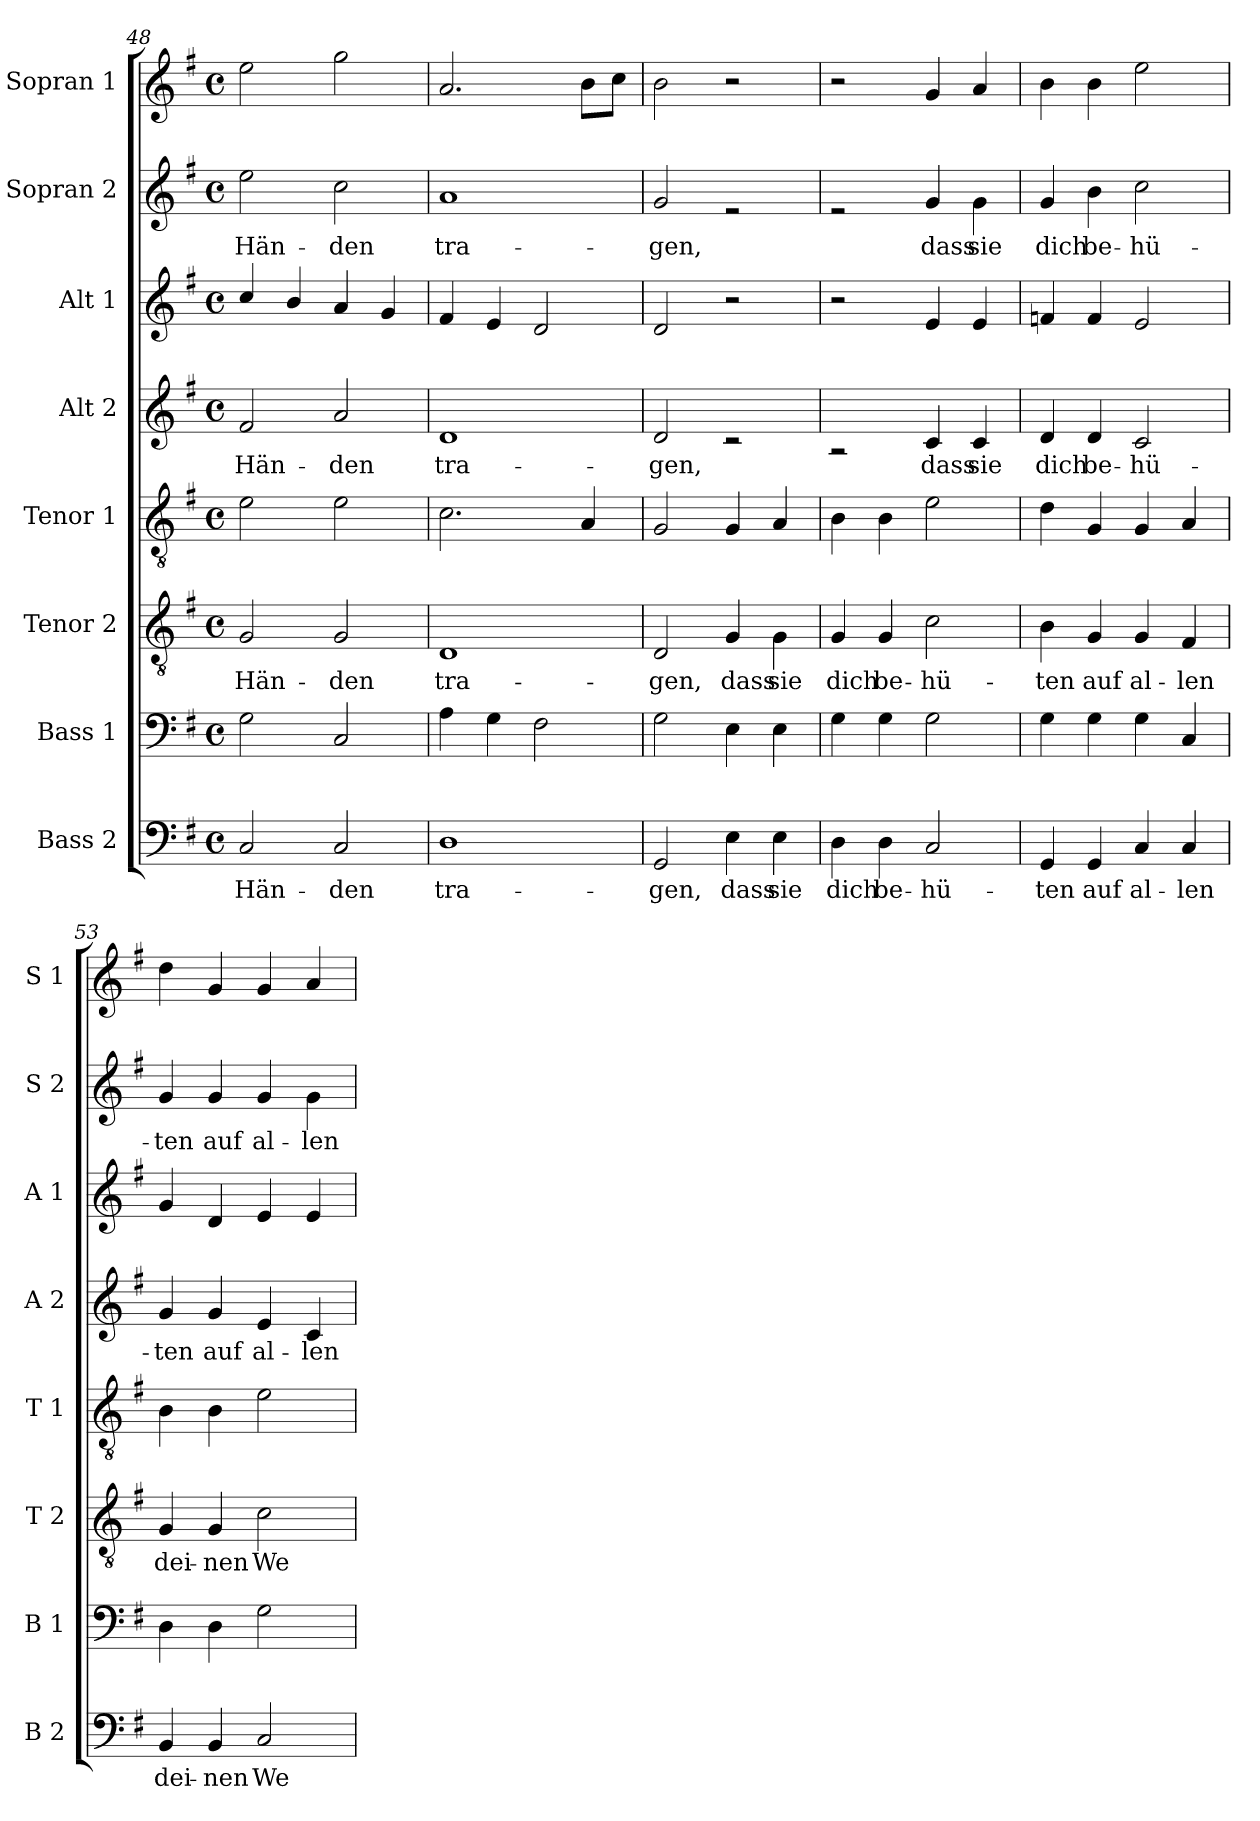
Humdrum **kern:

**kern	**text	**kern	**kern	**text	**kern	**kern	**text	**kern	**kern	**text	**kern
*part8	*part8	*part7	*part6	*part6	*part5	*part4	*part4	*part3	*part2	*part2	*part1
*staff8	*staff8	*staff7	*staff6	*staff6	*staff5	*staff4	*staff4	*staff3	*staff2	*staff2	*staff1
*I"Bass 2	*	*I"Bass 1	*I"Tenor 2	*	*I"Tenor 1	*I"Alt 2	*	*I"Alt 1	*I"Sopran 2	*	*I"Sopran 1
*I'B 2	*	*I'B 1	*I'T 2	*	*I'T 1	*I'A 2	*	*I'A 1	*I'S 2	*	*I'S 1
*clefF4	*	*clefF4	*clefGv2	*	*clefGv2	*clefG2	*	*clefG2	*clefG2	*	*clefG2
*k[f#]	*	*k[f#]	*k[f#]	*	*k[f#]	*k[f#]	*	*k[f#]	*k[f#]	*	*k[f#]
*G:	*	*G:	*G:	*	*G:	*G:	*	*G:	*G:	*	*G:
*M4/4	*	*M4/4	*M4/4	*	*M4/4	*M4/4	*	*M4/4	*M4/4	*	*M4/4
*met(c)	*	*met(c)	*met(c)	*	*met(c)	*met(c)	*	*met(c)	*met(c)	*	*met(c)
=48	=48	=48	=48	=48	=48	=48	=48	=48	=48	=48	=48
*^	*	*	*	*	*	*	*	*	*	*	*
!	!	!LO:LY:b	!	!	!LO:LY:b	!	!	!LO:LY:b	!	!	!LO:LY:b	!
*	*	*	*	*^	*	*	*^	*	*	*^	*	*
1ryy	2C/	Hän-	2G\	1ryy	2G/	Hän-	2e\	1ryy	2f#/	Hän-	4cc/	1ryy	2ee\	Hän-	2ee\
.	.	.	.	.	.	.	.	.	.	.	4b/	.	.	.	.
!	!	!LO:LY:b	!	!	!	!LO:LY:b	!	!	!	!LO:LY:b	!	!	!	!LO:LY:b	!
.	2C/	-den	2C/	.	2G/	-den	2e\	.	2a/	-den	4a/	.	2cc\	-den	2gg\
.	.	.	.	.	.	.	.	.	.	.	4g/	.	.	.	.
=49	=49	=49	=49	=49	=49	=49	=49	=49	=49	=49	=49	=49	=49	=49	=49
!	!	!LO:LY:b	!	!	!	!LO:LY:b	!	!	!	!LO:LY:b	!	!	!	!LO:LY:b	!
1ryy	1D	tra-	4A\	1ryy	1D	tra-	2.c\	1ryy	1d	tra-	4f#/	1ryy	1a	tra-	2.a/
.	.	.	4G\	.	.	.	.	.	.	.	4e/	.	.	.	.
.	.	.	2F#\	.	.	.	.	.	.	.	2d/	.	.	.	.
.	.	.	.	.	.	.	4A/	.	.	.	.	.	.	.	8b\L
.	.	.	.	.	.	.	.	.	.	.	.	.	.	.	8cc\J
=50	=50	=50	=50	=50	=50	=50	=50	=50	=50	=50	=50	=50	=50	=50	=50
!	!	!LO:LY:b	!	!	!	!LO:LY:b	!	!	!	!LO:LY:b	!	!	!	!LO:LY:b	!
1ryy	2GG/	-gen,	2G\	1ryy	2D/	-gen,	2G/	1ryy	2d/	-gen,	2d/	1ryy	2g/	-gen,	2b\
!	!	!LO:LY:b	!	!	!	!LO:LY:b	!	!	!	!	!	!	!	!	!
.	4E\	dass	4E\	.	4G/	dass	4G/	.	2r	.	2r	.	2r	.	2r
!	!	!LO:LY:b	!	!	!	!LO:LY:b	!	!	!	!	!	!	!	!	!
.	4E\	sie	4E\	.	4G\	sie	4A/	.	.	.	.	.	.	.	.
=51	=51	=51	=51	=51	=51	=51	=51	=51	=51	=51	=51	=51	=51	=51	=51
!	!	!LO:LY:b	!	!	!	!LO:LY:b	!	!	!	!	!	!	!	!	!
1ryy	4D\	dich	4G\	1ryy	4G/	dich	4B\	1ryy	2r	.	2r	1ryy	2r	.	2r
!	!	!LO:LY:b	!	!	!	!LO:LY:b	!	!	!	!	!	!	!	!	!
.	4D\	be-	4G\	.	4G/	be-	4B\	.	.	.	.	.	.	.	.
!	!	!LO:LY:b	!	!	!	!LO:LY:b	!	!	!	!LO:LY:b	!	!	!	!LO:LY:b	!
.	2C/	-hü-	2G\	.	2c\	-hü-	2e\	.	4c/	dass	4e/	.	4g/	dass	4g/
!	!	!	!	!	!	!	!	!	!	!LO:LY:b	!	!	!	!LO:LY:b	!
.	.	.	.	.	.	.	.	.	4c/	sie	4e/	.	4g\	sie	4a/
!!LO:PB:g=z
=52	=52	=52	=52	=52	=52	=52	=52	=52	=52	=52	=52	=52	=52	=52	=52
!	!	!LO:LY:b	!	!	!	!LO:LY:b	!	!	!	!LO:LY:b	!	!	!	!LO:LY:b	!
1ryy	4GG/	-ten	4G\	1ryy	4B\	-ten	4d\	1ryy	4d/	dich	4fn/	1ryy	4g/	dich	4b\
!	!	!LO:LY:b	!	!	!	!LO:LY:b	!	!	!	!LO:LY:b	!	!	!	!LO:LY:b	!
.	4GG/	auf	4G\	.	4G/	auf	4G/	.	4d/	be-	4f/	.	4b\	be-	4b\
!	!	!LO:LY:b	!	!	!	!LO:LY:b	!	!	!	!LO:LY:b	!	!	!	!LO:LY:b	!
.	4C/	al-	4G\	.	4G/	al-	4G/	.	2c/	-hü-	2e/	.	2cc\	-hü-	2ee\
!	!	!LO:LY:b	!	!	!	!LO:LY:b	!	!	!	!	!	!	!	!	!
.	4C/	-len	4C/	.	4F#/	-len	4A/	.	.	.	.	.	.	.	.
!!LO:PB:g=z
=53	=53	=53	=53	=53	=53	=53	=53	=53	=53	=53	=53	=53	=53	=53	=53
!	!	!LO:LY:b	!	!	!	!LO:LY:b	!	!	!	!LO:LY:b	!	!	!	!LO:LY:b	!
1ryy	4BB/	dei-	4D\	1ryy	4G/	dei-	4B\	1ryy	4g/	-ten	4g/	1ryy	4g/	-ten	4dd\
!	!	!LO:LY:b	!	!	!	!LO:LY:b	!	!	!	!LO:LY:b	!	!	!	!LO:LY:b	!
.	4BB/	-nen	4D\	.	4G/	-nen	4B\	.	4g/	auf	4d/	.	4g/	auf	4g/
!	!	!LO:LY:b	!	!	!	!LO:LY:b	!	!	!	!LO:LY:b	!	!	!	!LO:LY:b	!
.	2C/	We-	2G\	.	2c\	We-	2e\	.	4e/	al-	4e/	.	4g/	al-	4g/
!	!	!	!	!	!	!	!	!	!	!LO:LY:b	!	!	!	!LO:LY:b	!
.	.	.	.	.	.	.	.	.	4c/	-len	4e/	.	4g\	-len	4a/
*v	*v	*	*	*v	*v	*	*	*v	*v	*	*	*v	*v	*	*
=	=	=	=	=	=	=	=	=	=	=	=
*-	*-	*-	*-	*-	*-	*-	*-	*-	*-	*-	*-
